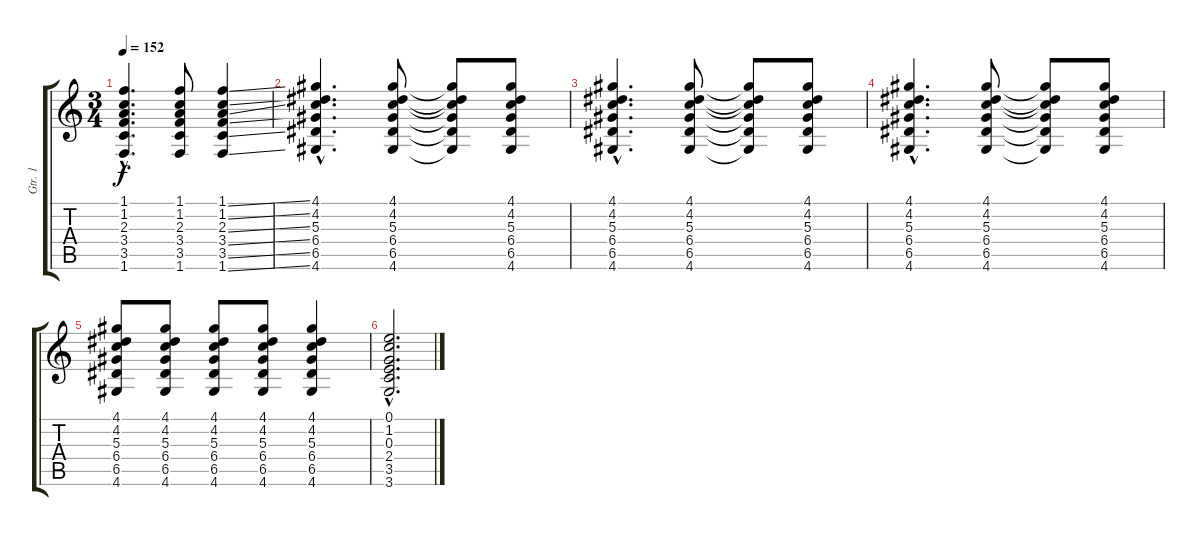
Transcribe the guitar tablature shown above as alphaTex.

\track ("Gtr. 1" "Gtr. 1") {instrument acousticguitarsteel}
\staff {score tabs}
\tuning (E4 B3 G3 D3 A2 E2) {hide}
\ts (3 4)
\tempo 152
\clef g2
\ks c
(1.1{hac} 1.2{hac} 2.3{hac} 3.4{hac} 3.5{hac} 1.6{hac}).4{d dy f} (1.1 1.2 2.3 3.4 3.5 1.6).8 (1.1{ss} 1.2{ss} 2.3{ss} 3.4{ss} 3.5{ss} 1.6{ss}).4 |
(4.1{hac} 4.2{hac} 5.3{hac} 6.4{hac} 6.5{hac} 4.6{hac}).4{d} (4.1 4.2 5.3 6.4 6.5 4.6).8 (4.1{t} 4.2{t} 5.3{t} 6.4{t} 6.5{t} 4.6{t}).8 (4.1 4.2 5.3 6.4 6.5 4.6).8 |
(4.1{hac} 4.2{hac} 5.3{hac} 6.4{hac} 6.5{hac} 4.6{hac}).4{d} (4.1 4.2 5.3 6.4 6.5 4.6).8 (4.1{t} 4.2{t} 5.3{t} 6.4{t} 6.5{t} 4.6{t}).8 (4.1 4.2 5.3 6.4 6.5 4.6).8 |
(4.1{hac} 4.2{hac} 5.3{hac} 6.4{hac} 6.5{hac} 4.6{hac}).4{d} (4.1 4.2 5.3 6.4 6.5 4.6).8 (4.1{t} 4.2{t} 5.3{t} 6.4{t} 6.5{t} 4.6{t}).8 (4.1 4.2 5.3 6.4 6.5 4.6).8 |
(4.1 4.2 5.3 6.4 6.5 4.6).8 (4.1 4.2 5.3 6.4 6.5 4.6).8 (4.1 4.2 5.3 6.4 6.5 4.6).8 (4.1 4.2 5.3 6.4 6.5 4.6).8 (4.1 4.2 5.3 6.4 6.5 4.6).4 |
(0.1{hac} 1.2{hac} 0.3{hac} 2.4{hac} 3.5{hac} 3.6{hac}).2{d}
